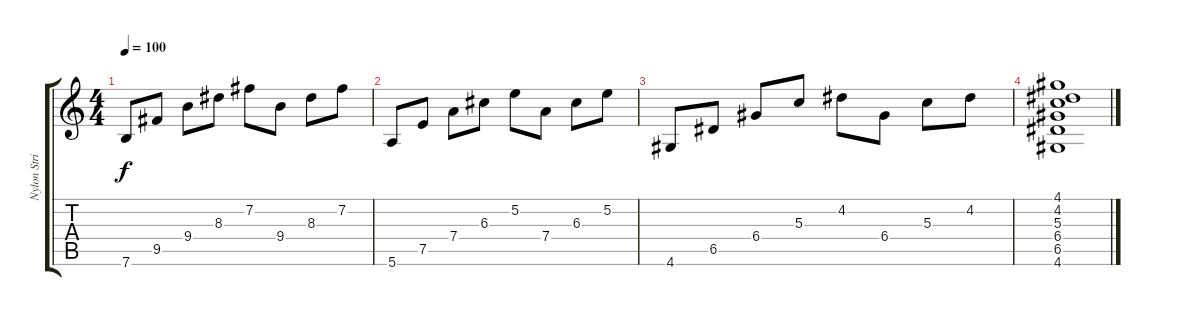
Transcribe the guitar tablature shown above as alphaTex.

\track ("Nylon String" "Nylon Stri") {instrument acousticguitarsteel}
\staff {score tabs}
\tuning (E4 B3 G3 D3 A2 E2) {hide}
\ts (4 4)
\tempo 100
\clef g2
\ks c
7.6.8{dy f} 9.5.8 9.4.8 8.3.8 7.2.8 9.4.8 8.3.8 7.2.8 |
5.6.8 7.5.8 7.4.8 6.3.8 5.2.8 7.4.8 6.3.8 5.2.8 |
4.6.8 6.5.8 6.4.8 5.3.8 4.2.8 6.4.8 5.3.8 4.2.8 |
(4.1 4.2 5.3 6.4 6.5 4.6).1
